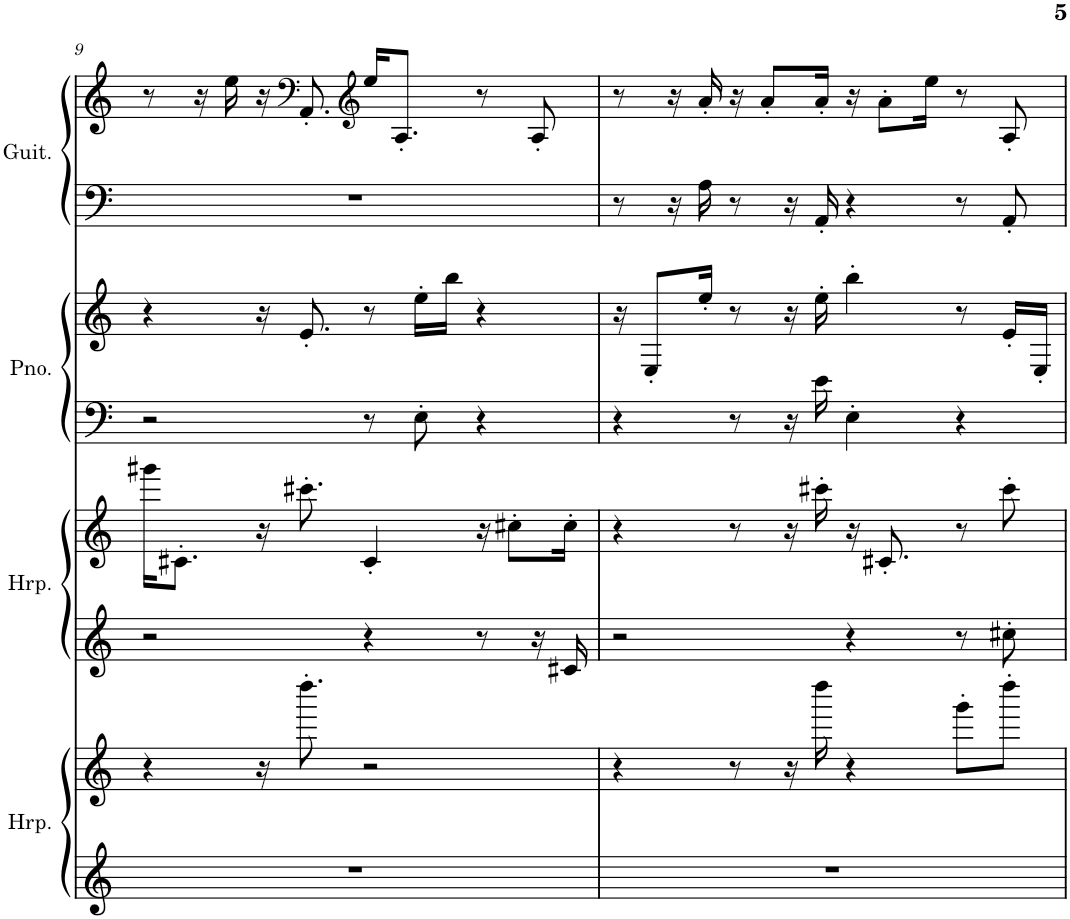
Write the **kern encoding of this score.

**kern	**kern	**kern	**kern	**kern	**kern	**kern	**kern
*part4	*part4	*part3	*part3	*part2	*part2	*part1	*part1
*staff8	*staff7	*staff6	*staff5	*staff4	*staff3	*staff2	*staff1
*I"Harp	*	*I"Harp	*	*I"Piano	*	*I"Classical Guitar	*
*I'Hrp.	*	*I'Hrp.	*	*I'Pno.	*	*I'Guit.	*
!!LO:PB:g=z
*clefG2	*clefG2	*clefG2	*clefG2	*clefF4	*clefG2	*clefF4	*clefG2
*k[]	*k[]	*k[]	*k[]	*k[]	*k[]	*k[]	*k[]
*M4/4	*M4/4	*M4/4	*M4/4	*M4/4	*M4/4	*M4/4	*M4/4
=9	=9	=9	=9	=9	=9	=9	=9
1r	4r	2r	16ggg#X\KL	2r	4r	1r	8r
.	.	.	8.c#X'\J	.	.	.	.
.	.	.	.	.	.	.	16r
.	.	.	.	.	.	.	16ee\
.	16r	.	16r	.	16r	.	16r
*	*	*	*	*	*	*	*clefF4
.	8.dddd'\	.	8.ccc#X'\	.	8.e'/	.	8.AA'/
*	*	*	*	*	*	*	*clefG2
.	2r	4r	4c#'/	8r	8r	.	16ee/KL
.	.	.	.	.	.	.	8.A'/J
.	.	.	.	8E'\	16ee'\LL	.	.
.	.	.	.	.	16bb\JJ	.	.
.	.	8r	16r	4r	4r	.	8r
.	.	.	8cc#X'\L	.	.	.	.
.	.	16r	.	.	.	.	8A'/
.	.	16c#X/	16cc#'\Jk	.	.	.	.
=10	=10	=10	=10	=10	=10	=10	=10
1r	4r	2r	4r	4r	16r	8r	8r
.	.	.	.	.	8E'/L	.	.
.	.	.	.	.	.	16r	16r
.	.	.	.	.	16ee'/Jk	16A\	16a'/
.	8r	.	8r	8r	8r	8r	16r
.	.	.	.	.	.	.	8a'/L
.	16r	.	16r	16r	16r	16r	.
.	16dddd\	.	16ccc#X'\	16e\	16ee'\	16AA'/	16a'/Jk
.	4r	4r	16r	4E'\	4bb'\	4r	16r
.	.	.	8.c#X'/	.	.	.	8a'\L
.	.	.	.	.	.	.	16ee\Jk
.	8ggg'\L	8r	8r	4r	8r	8r	8r
.	8dddd'\J	8cc#X'\	8ccc#'\	.	16e'/LL	8AA'/	8A'/
.	.	.	.	.	16E'/JJ	.	.
=	=	=	=	=	=	=	=
*-	*-	*-	*-	*-	*-	*-	*-
